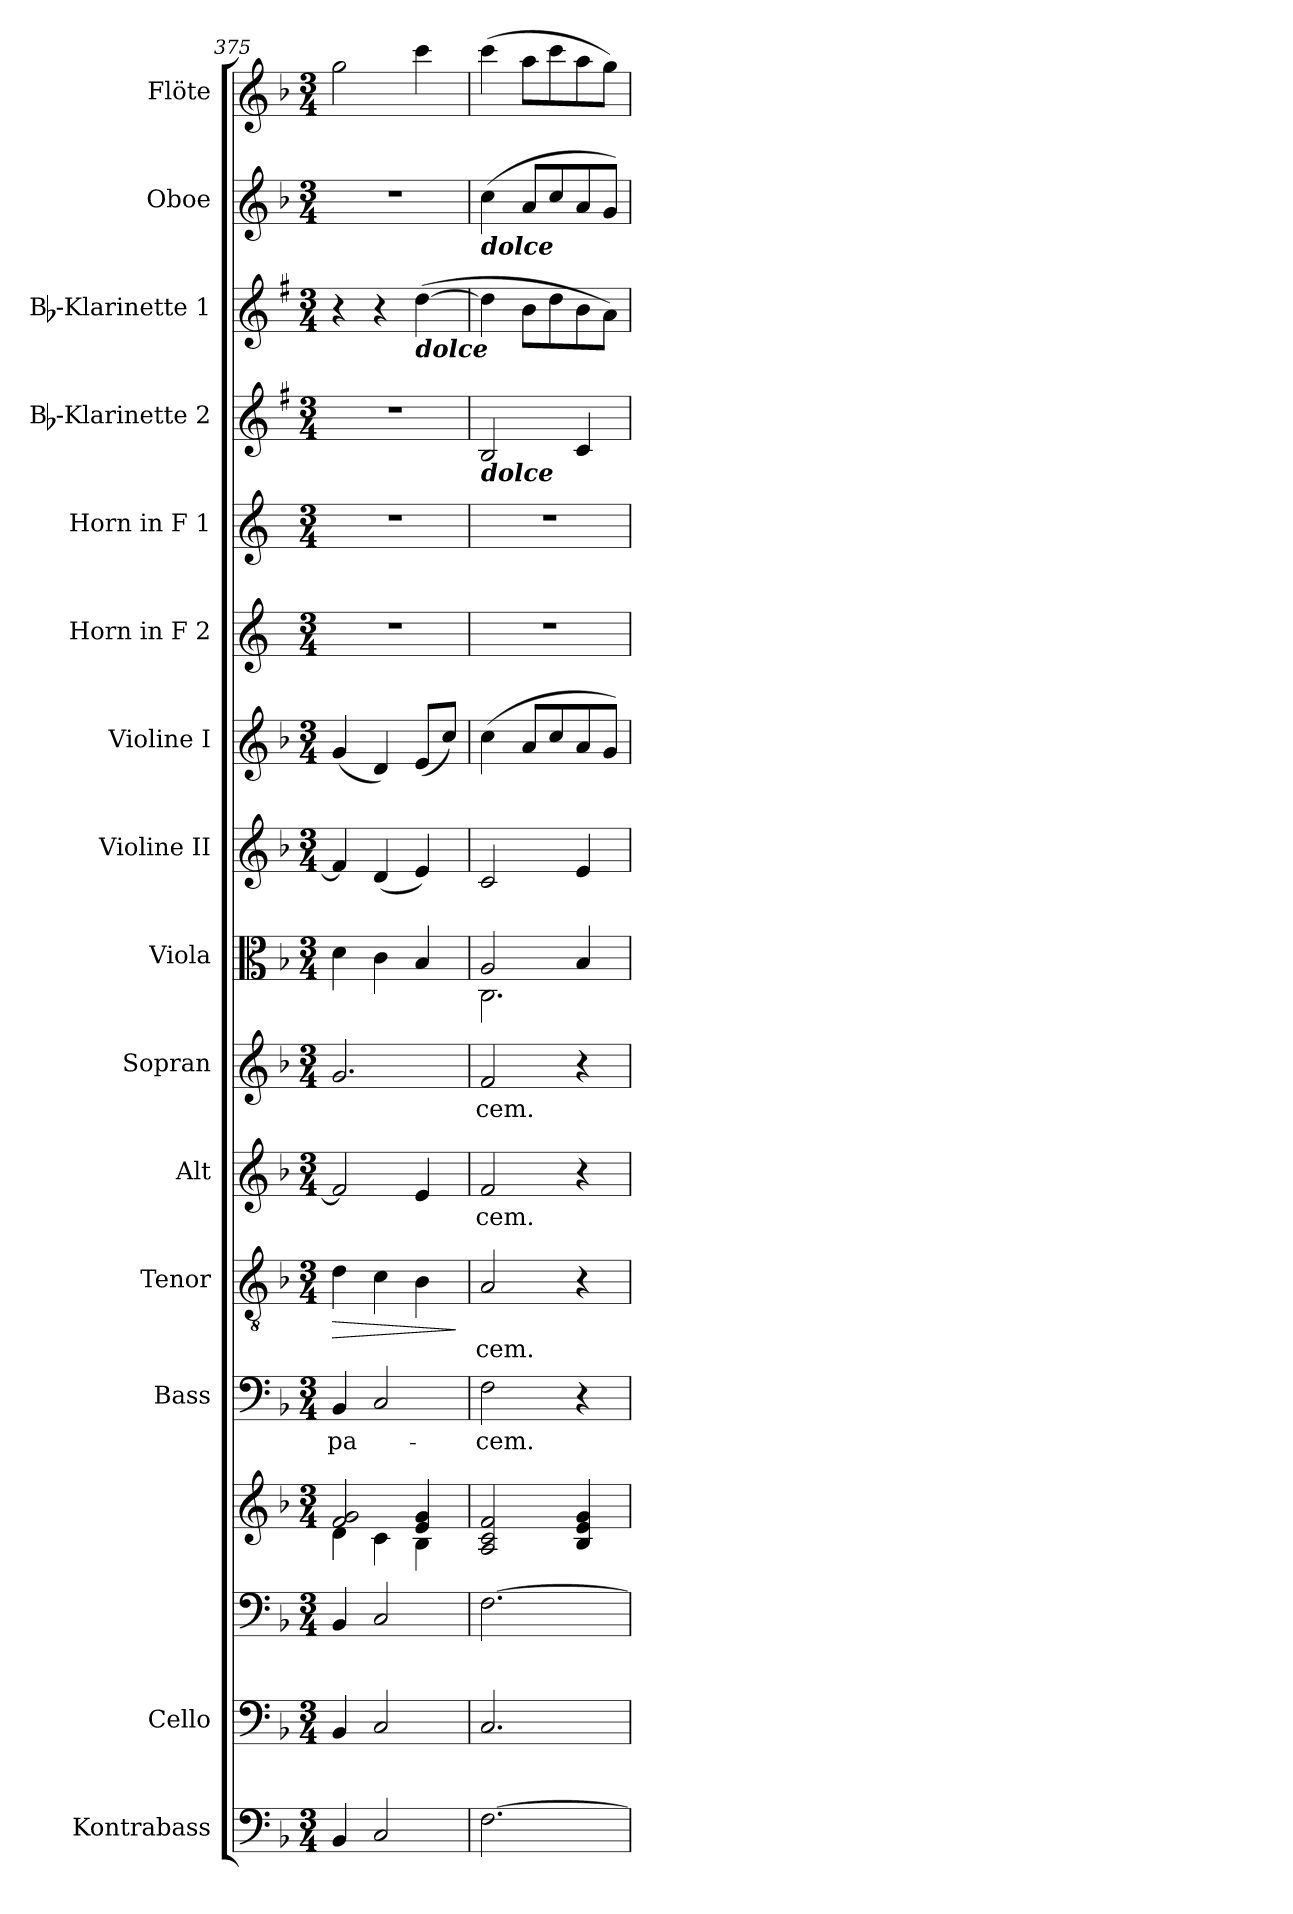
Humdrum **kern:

**kern	**kern	**kern	**kern	**kern	**text	**kern	**text	**dynam	**kern	**text	**kern	**text	**kern	**kern	**kern	**kern	**kern	**kern	**kern	**kern	**kern
*part16	*part15	*part14	*part14	*part13	*part13	*part12	*part12	*part12	*part11	*part11	*part10	*part10	*part9	*part8	*part7	*part6	*part5	*part4	*part3	*part2	*part1
*staff17	*staff16	*staff15	*staff14	*staff13	*staff13	*staff12	*staff12	*staff12	*staff11	*staff11	*staff10	*staff10	*staff9	*staff8	*staff7	*staff6	*staff5	*staff4	*staff3	*staff2	*staff1
*I"Kontrabass	*I"Cello	*	*	*I"Bass	*	*I"Tenor	*	*	*I"Alt	*	*I"Sopran	*	*I"Viola	*I"Violine II	*I"Violine I	*I"Horn in F 2	*I"Horn in F 1	*I"Bb-Klarinette 2	*I"Bb-Klarinette 1	*I"Oboe	*I"Flöte
*I'Kb.	*	*	*	*I'B.	*	*I'T.	*	*	*I'A.	*	*I'S.	*	*I'Vla.	*I'Vl. II	*I'Vl. I	*	*	*I'Bb Kl. 2	*I'Bb Kl. 1	*I'Ob.	*I'Fl.
*clefF4	*clefF4	*clefF4	*clefG2	*clefF4	*	*clefGv2	*	*	*clefG2	*	*clefG2	*	*clefC3	*clefG2	*clefG2	*clefG2	*clefG2	*clefG2	*clefG2	*clefG2	*clefG2
*ITrd7c12	*	*	*	*	*	*	*	*	*	*	*	*	*	*	*	*ITrd4c7	*ITrd4c7	*ITrd1c2	*ITrd1c2	*	*
*k[b-]	*k[b-]	*k[b-]	*k[b-]	*k[b-]	*	*k[b-]	*	*	*k[b-]	*	*k[b-]	*	*k[b-]	*k[b-]	*k[b-]	*k[b-]	*k[b-]	*k[b-]	*k[b-]	*k[b-]	*k[b-]
*F:	*F:	*F:	*F:	*F:	*	*F:	*	*	*F:	*	*F:	*	*F:	*F:	*F:	*F:	*F:	*F:	*F:	*F:	*F:
*M3/4	*M3/4	*M3/4	*M3/4	*M3/4	*	*M3/4	*	*	*M3/4	*	*M3/4	*	*M3/4	*M3/4	*M3/4	*M3/4	*M3/4	*M3/4	*M3/4	*M3/4	*M3/4
=375	=375	=375	=375	=375	=375	=375	=375	=375	=375	=375	=375	=375	=375	=375	=375	=375	=375	=375	=375	=375	=375
*	*	*	*^	*	*	*	*	*	*	*	*	*	*	*	*	*	*	*	*	*	*
!	!	!	!	!	!	!LO:LY:b	!	!	!LO:HP:b	!	!	!	!	!	!	!	!	!	!	!	!	!
4BBB-/	4BB-/	4BB-/	2f/ 2g/	4d\	4BB-/	pa-	4d\	.	>	2f/]	.	2.g/	.	4d\	4f/]	(<4g/	2.r	2.r	2.r	4r	2.r	2gg\
2CC/	2C/	2C/	.	4c\	2C/	.	4c\	.	.	.	.	.	.	4c\	(<4d/	4d/)	.	.	.	4r	.	.
!	!	!	!	!	!	!	!	!	!	!	!	!	!	!	!	!	!	!	!	!LO:TX:b:Bi:t=dolce	!	!
.	.	.	4e/ 4g/	4B-\	.	.	4B-\	.	.	4e/	.	.	.	4B-/	4e/)	(<8e/L	.	.	.	(>[4cc\	.	4ccc\
.	.	.	.	.	.	.	.	.	.	.	.	.	.	.	.	8cc/J)	.	.	.	.	.	.
*	*	*	*v	*v	*	*	*	*	*	*	*	*	*	*	*	*	*	*	*	*	*	*
.	.	.	.	.	.	.	.	]	.	.	.	.	.	.	.	.	.	.	.	.	.
=376	=376	=376	=376	=376	=376	=376	=376	=376	=376	=376	=376	=376	=376	=376	=376	=376	=376	=376	=376	=376	=376
!	!	!	!	!	!	!	!	!	!	!	!	!	!	!	!	!	!	!	!	!LO:TX:b:Bi:t=dolce	!
!	!	!	!	!	!	!	!	!	!	!	!	!	!	!	!	!	!	!LO:TX:b:Bi:t=dolce	!	!	!
!	!	!	!	!	!LO:LY:b	!	!LO:LY:b	!	!	!LO:LY:b	!	!LO:LY:b	!	!	!	!	!	!	!	!	!
*	*	*	*	*	*	*	*	*	*	*	*	*	*^	*	*	*	*	*	*	*	*
[2.FF\	2.C/	[2.F\	2A/ 2c/ 2f/	2F\	-cem.	2A/	-cem.	.	2f/	-cem.	2f/	-cem.	2A/	2.C\	(<2c/	(>4cc\	2.r	2.r	2A/	4cc\]	(>4cc\	(>4ccc\
.	.	.	.	.	.	.	.	.	.	.	.	.	.	.	.	8a/L	.	.	.	8a\L	8a/L	8aa\L
.	.	.	.	.	.	.	.	.	.	.	.	.	.	.	.	8cc/	.	.	.	8cc\	8cc/	8ccc\
.	.	.	4B-/ 4e/ 4g/	4r	.	4r	.	.	4r	.	4r	.	4B-/	.	4e/	8a/	.	.	4B-/	8a\	8a/	8aa\
.	.	.	.	.	.	.	.	.	.	.	.	.	.	.	.	8g/J)	.	.	.	8g\J)	8g/J)	8gg\J)
*	*	*	*	*	*	*	*	*	*	*	*	*	*v	*v	*	*	*	*	*	*	*	*
=	=	=	=	=	=	=	=	=	=	=	=	=	=	=	=	=	=	=	=	=	=
*-	*-	*-	*-	*-	*-	*-	*-	*-	*-	*-	*-	*-	*-	*-	*-	*-	*-	*-	*-	*-	*-
